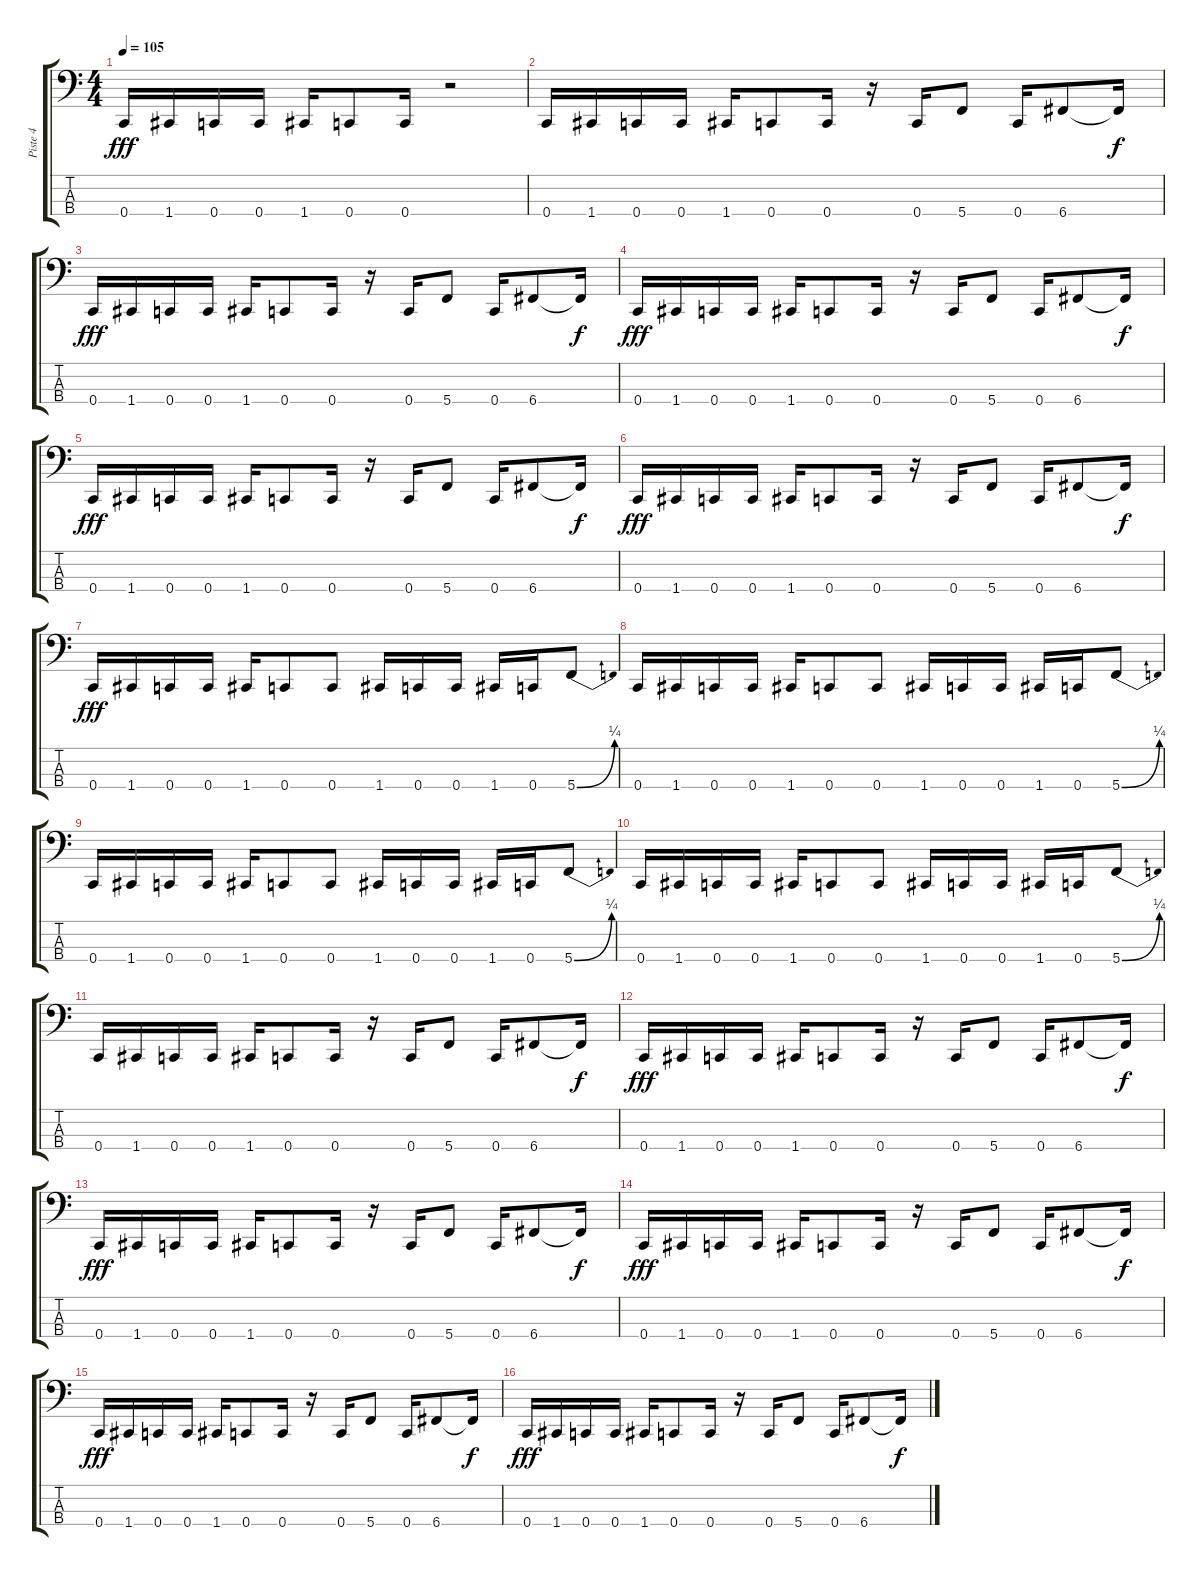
\track ("Piste 4" "Piste 4") {instrument electricbassfinger}
\staff {score tabs}
\tuning (F2 C2 G1 C1) {hide}
\ts (4 4)
\tempo 105
\clef f4
\ks c
0.4.16{dy fff} 1.4.16 0.4.16 0.4.16 1.4.16 0.4.8 0.4.16 r.2 |
0.4.16 1.4.16 0.4.16 0.4.16 1.4.16 0.4.8 0.4.16 r.16 0.4.16 5.4.8 0.4.16 6.4.8 6.4{t}.16{dy f} |
0.4.16{dy fff} 1.4.16 0.4.16 0.4.16 1.4.16 0.4.8 0.4.16 r.16 0.4.16 5.4.8 0.4.16 6.4.8 6.4{t}.16{dy f} |
0.4.16{dy fff} 1.4.16 0.4.16 0.4.16 1.4.16 0.4.8 0.4.16 r.16 0.4.16 5.4.8 0.4.16 6.4.8 6.4{t}.16{dy f} |
0.4.16{dy fff} 1.4.16 0.4.16 0.4.16 1.4.16 0.4.8 0.4.16 r.16 0.4.16 5.4.8 0.4.16 6.4.8 6.4{t}.16{dy f} |
0.4.16{dy fff} 1.4.16 0.4.16 0.4.16 1.4.16 0.4.8 0.4.16 r.16 0.4.16 5.4.8 0.4.16 6.4.8 6.4{t}.16{dy f} |
0.4.16{dy fff} 1.4.16 0.4.16 0.4.16 1.4.16 0.4.8 0.4.8 1.4.16 0.4.16 0.4.16 1.4.16 0.4.16 5.4{be (bend 0 0 60 1)}.8 |
0.4.16 1.4.16 0.4.16 0.4.16 1.4.16 0.4.8 0.4.8 1.4.16 0.4.16 0.4.16 1.4.16 0.4.16 5.4{be (bend 0 0 60 1)}.8 |
0.4.16 1.4.16 0.4.16 0.4.16 1.4.16 0.4.8 0.4.8 1.4.16 0.4.16 0.4.16 1.4.16 0.4.16 5.4{be (bend 0 0 60 1)}.8 |
0.4.16 1.4.16 0.4.16 0.4.16 1.4.16 0.4.8 0.4.8 1.4.16 0.4.16 0.4.16 1.4.16 0.4.16 5.4{be (bend 0 0 60 1)}.8 |
0.4.16 1.4.16 0.4.16 0.4.16 1.4.16 0.4.8 0.4.16 r.16 0.4.16 5.4.8 0.4.16 6.4.8 6.4{t}.16{dy f} |
0.4.16{dy fff} 1.4.16 0.4.16 0.4.16 1.4.16 0.4.8 0.4.16 r.16 0.4.16 5.4.8 0.4.16 6.4.8 6.4{t}.16{dy f} |
0.4.16{dy fff} 1.4.16 0.4.16 0.4.16 1.4.16 0.4.8 0.4.16 r.16 0.4.16 5.4.8 0.4.16 6.4.8 6.4{t}.16{dy f} |
0.4.16{dy fff} 1.4.16 0.4.16 0.4.16 1.4.16 0.4.8 0.4.16 r.16 0.4.16 5.4.8 0.4.16 6.4.8 6.4{t}.16{dy f} |
0.4.16{dy fff} 1.4.16 0.4.16 0.4.16 1.4.16 0.4.8 0.4.16 r.16 0.4.16 5.4.8 0.4.16 6.4.8 6.4{t}.16{dy f} |
0.4.16{dy fff} 1.4.16 0.4.16 0.4.16 1.4.16 0.4.8 0.4.16 r.16 0.4.16 5.4.8 0.4.16 6.4.8 6.4{t}.16{dy f}
